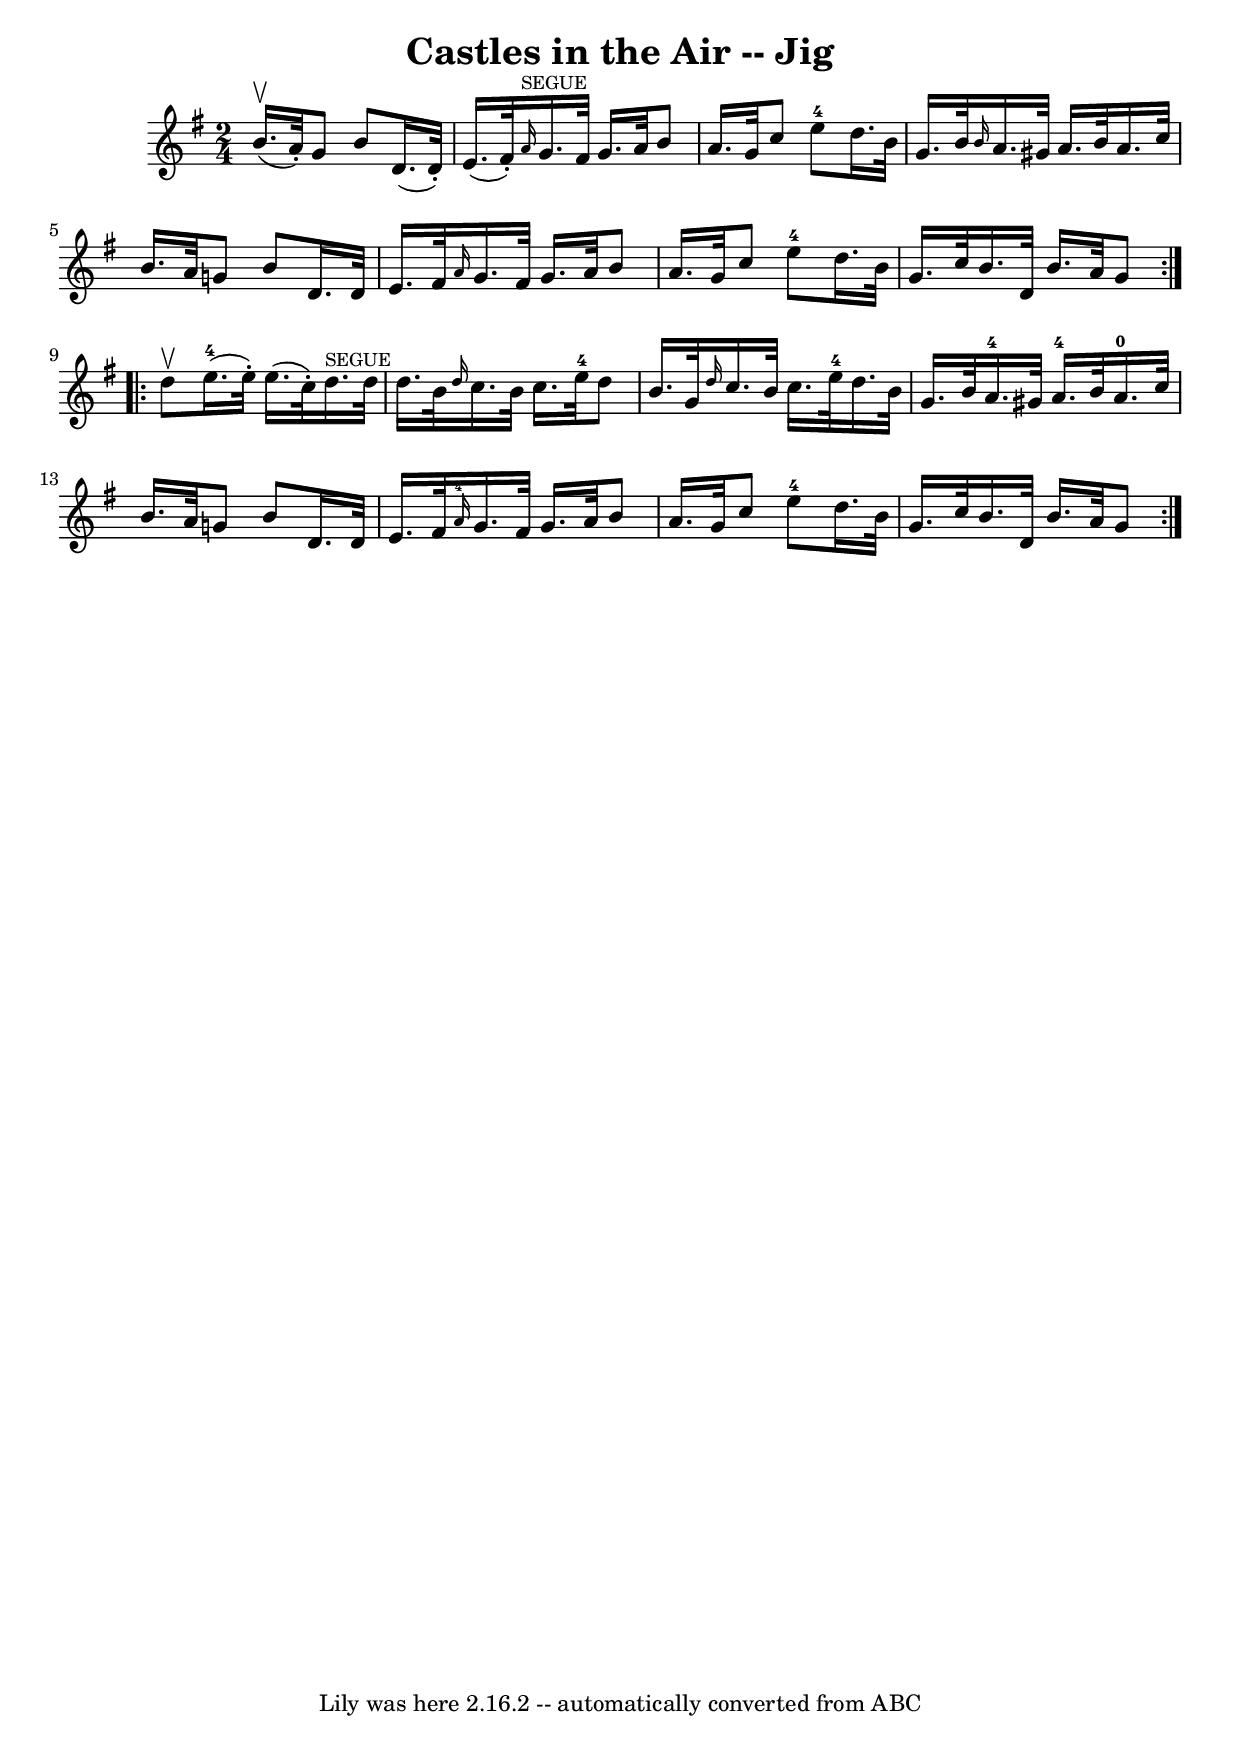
\version "2.16.2"
\include "Mammoth.ily"
\header {
  %% book = "Ryan's Mammoth Collection"
  crossRefNumber = "1"
  footnotes = "\\\\114 639"
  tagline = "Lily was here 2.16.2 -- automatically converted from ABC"
  title = "Castles in the Air -- Jig"

}
voicedefault =  {



  \repeat volta 2 {

    \time 2/4 
    \key g \major
 b'16.^\upbow(a'32 -.) |
    g'8 b'8   
    d'16. (d'32 -.) e'16. (fis'32 -.)   |
    \grace { a'16 
	     ^\segue 
	   } g'16. fis'32 g'16. a'32 b'8 a'16. g'32    
    |
    c''8 e''8-4 d''16. b'32 g'16. b'32    |
    
    \grace { b'16  
	   } a'16. gis'32 a'16. b'32 a'16. c''32    
    b'16. a'32    |
    g'!8 b'8 d'16. d'32 e'16. fis'32   
    |
    \grace { a'16  
	   } g'16. fis'32 g'16. a'32 b'8    
    a'16. g'32    |
    c''8 e''8-4 d''16. b'32 g'16.    
    c''32    |
    b'16. d'32 b'16. a'32 g'8  
  }     

  \repeat volta 2 {
    d''8^\upbow |
    e''16.-4(e''32 -.)   
    e''16. (c''32 -.) d''16.^\segue d''32 d''16. b'32    
    |
    \grace { d''16  
	   } c''16. b'32 c''16. e''32-4 d''8   
    b'16. g'32    |
    \grace { d''16  
	   } c''16. b'32 c''16.  
    e''32-4 d''16. b'32 g'16. b'32    |
    a'16.-4   
    gis'32 a'16.-4 b'32 a'16.-0 c''32 b'16. a'32    
    |
    g'!8 b'8 d'16. d'32 e'16. fis'32    |
    
    \grace { a'16-4 
	   } g'16. fis'32 g'16. a'32 b'8 a'16.    
    g'32    |
    c''8 e''8-4 d''16. b'32 g'16. c''32    
    |
    b'16. d'32 b'16. a'32 g'8    
  }   

}

\score{
  <<

    \context Staff="default"
    {
      \voicedefault 
      
    }

  >>
  \layout {
    
  }
  \midi {
  }

}
